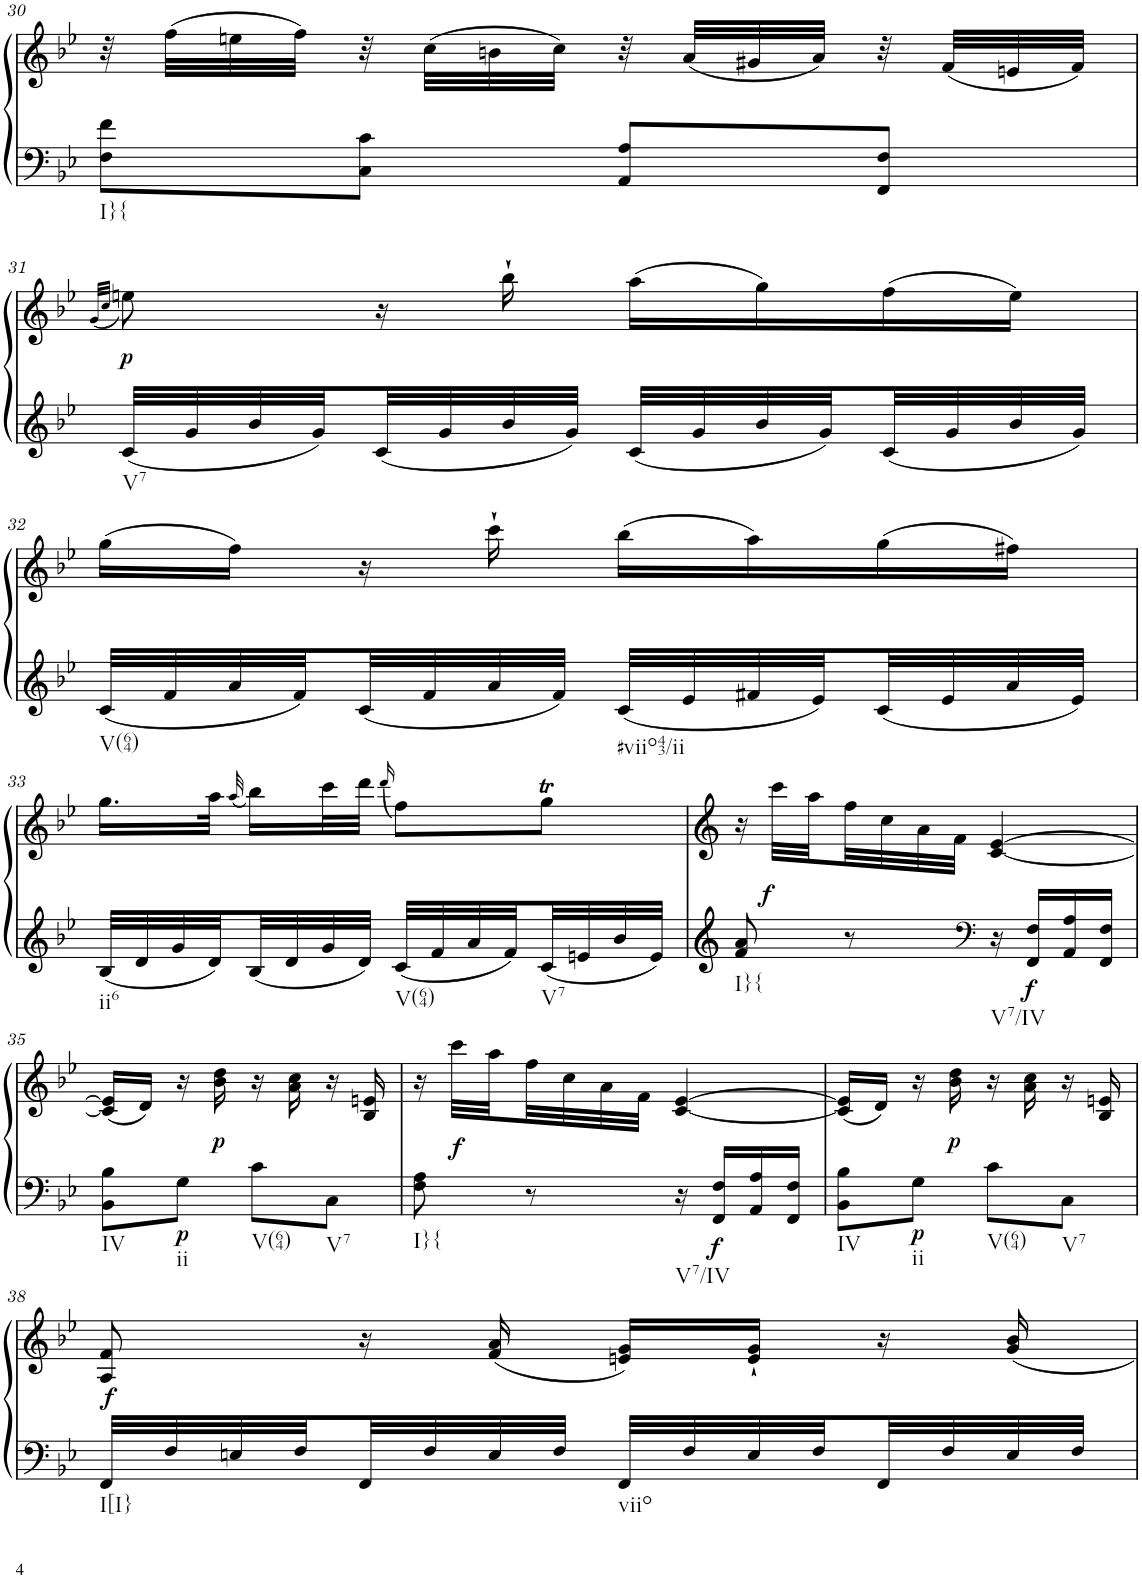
**kern	**kern	**dynam
*part1	*part1	*part1
*staff2	*staff1	*staff1/2
*I"Klavier linke Hand	*	*
!!LO:PB:g=z
*clefF4	*clefG2	*
*k[b-e-]	*k[b-e-]	*
*M2/4	*M2/4	*
=30	=30	=30
!LO:TX:b:t=I}{	!	!
8F\ 8f\L	32r	.
.	(32ff\LLL	.
.	32een\	.
.	32ff\JJJ)	.
8C\ 8c\J	32r	.
.	(32cc\LLL	.
.	32bn\	.
.	32cc\JJJ)	.
8AA/ 8A/L	32r	.
.	(32a/LLL	.
.	32g#X/	.
.	32a/JJJ)	.
8FF/ 8F/J	32r	.
.	(32f/LLL	.
.	32en/	.
.	32f/JJJ)	.
!!LO:LB:g=z
=31	=31	=31
.	(32qg/LLL	.
.	32qcc/JJJ	.
!LO:TX:b:t=V7	!	!
!	!	!LO:DY:b
32c/LLL	8een\)	p
32g/	.	.
32b-/	.	.
32g/	.	.
32c/	16r	.
32g/	.	.
32b-/	16bb-`\	.
32g/JJJ	.	.
32c/LLL	(16aa\LL	.
32g/	.	.
32b-/	16gg\)	.
32g/	.	.
32c/	(16ff\	.
32g/	.	.
32b-/	16ee\JJ)	.
32g/JJJ	.	.
!!LO:LB:g=z
=32	=32	=32
!LO:TX:b:t=V(64)	!	!
32c/LLL	(16gg\LL	.
32f/	.	.
32a/	16ff\JJ)	.
32f/	.	.
32c/	16r	.
32f/	.	.
32a/	16ccc`\	.
32f/JJJ	.	.
!LO:TX:b:t=#viio43/ii	!	!
32c/LLL	(16bb-\LL	.
32e-/	.	.
32f#X/	16aa\)	.
32e-/	.	.
32c/	(16gg\	.
32e-/	.	.
32a/	16ff#X\JJ)	.
32e-/JJJ	.	.
!!LO:LB:g=z
=33	=33	=33
!LO:TX:b:t=ii6	!	!
32B-/LLL	16.gg\LL	.
32d/	.	.
32g/	.	.
32d/	32aa\JJk	.
.	(32qaa/	.
32B-/	16bb-\LL)	.
32d/	.	.
32g/	32ccc\L	.
32d/JJJ	32ddd\JJJ	.
.	(16qddd/	.
!LO:TX:b:t=V(64)	!	!
32c/LLL	8ff\L)	.
32f/	.	.
32a/	.	.
32f/	.	.
!LO:TX:b:t=V7	!	!
32c/	8ggT\J	.
32en/	.	.
32b-/	.	.
32e/JJJ	.	.
=34	=34	=34
!LO:TX:b:t=I}{	!	!
!	!	!LO:DY:a=2
8f/ 8a/	16r	f
.	32ccc\LLL	.
.	32aa\	.
8r	32ff\	.
.	32cc\	.
.	32a\	.
.	32f\JJJ	.
*clefF4	*	*
!LO:TX:b:t=V7/IV	!	!
16r	[4c/ [4e-/	.
!	!	!LO:DY:b=2
16FF/ 16F/LL	.	f
16AA/ 16A/	.	.
16FF/ 16F/JJ	.	.
!!LO:LB:g=z
=35	=35	=35
!LO:TX:b:t=IV	!	!
8BB-\ 8B-\L	(16c/] 16e-/]LL	.
.	16d/JJ)	.
!LO:TX:b:t=ii	!	!
!	!	!LO:DY:b=2
8G\J	16r	p
!	!	!LO:DY:b
.	16b-\ 16dd\	p
!LO:TX:b:t=V(64)	!	!
8c\L	16r	.
.	16a\ 16cc\	.
!LO:TX:b:t=V7	!	!
8C\J	16r	.
.	16B-/ 16en/	.
=36	=36	=36
!LO:TX:b:t=I}{	!	!
8F\ 8A\	16r	.
!	!	!LO:DY:b
.	32ccc\LLL	f
.	32aa\	.
8r	32ff\	.
.	32cc\	.
.	32a\	.
.	32f\JJJ	.
!LO:TX:b:t=V7/IV	!	!
16r	[4c/ [4e-/	.
!	!	!LO:DY:b=2
16FF/ 16F/LL	.	f
16AA/ 16A/	.	.
16FF/ 16F/JJ	.	.
=37	=37	=37
!LO:TX:b:t=IV	!	!
8BB-\ 8B-\L	(16c/] 16e-/]LL	.
.	16d/JJ)	.
!LO:TX:b:t=ii	!	!
!	!	!LO:DY:b=2
8G\J	16r	p
!	!	!LO:DY:b
.	16b-\ 16dd\	p
!LO:TX:b:t=V(64)	!	!
8c\L	16r	.
.	16a\ 16cc\	.
!LO:TX:b:t=V7	!	!
8C\J	16r	.
.	16B-/ 16en/	.
!!LO:LB:g=z
=38	=38	=38
!LO:TX:b:t=I[I}	!	!
!	!	!LO:DY:b
32FF/LLL	8A/ 8f/	f
32F/	.	.
32En/	.	.
32F/	.	.
32FF/	16r	.
32F/	.	.
32E/	(16f/ 16a/	.
32F/JJJ	.	.
!LO:TX:b:t=viio	!	!
32FF/LLL	16en/ 16g/LL)	.
32F/	.	.
32E/	16e/` 16g/`JJ	.
32F/	.	.
32FF/	16r	.
32F/	.	.
32E/	16g/ 16b-/	.
32F/JJJ	.	.
=	=	=
*-	*-	*-
